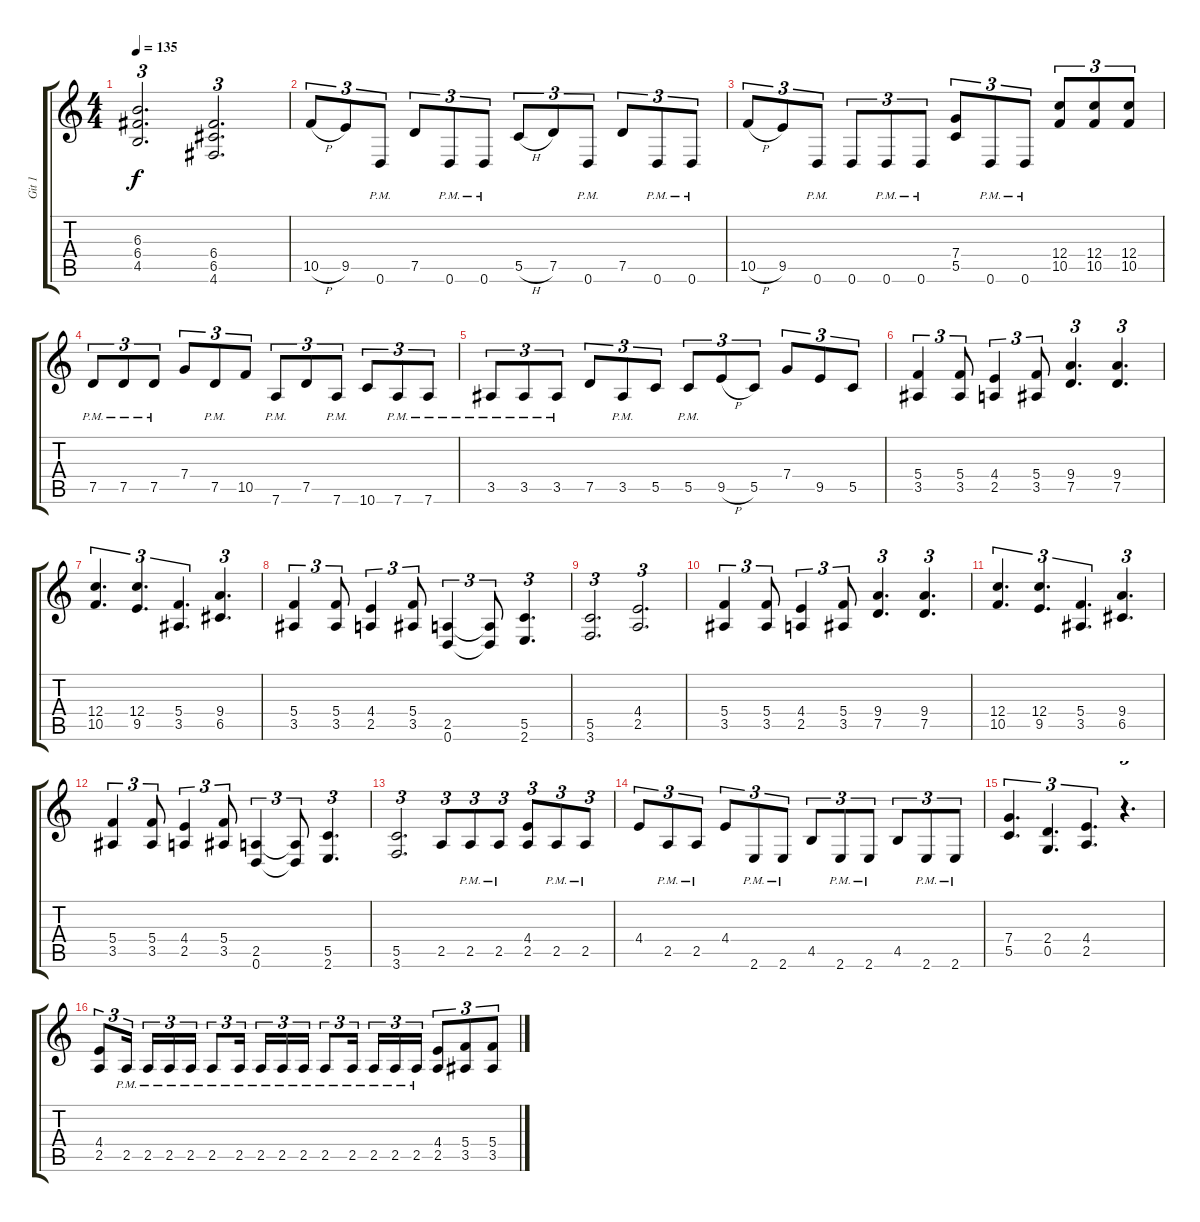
\track ("Git 1" "Git 1") {instrument distortionguitar}
\staff {score tabs}
\tuning (D4 A3 F3 C3 G2 D2) {hide}
\ts (4 4)
\tempo 135
\clef g2
\ks c
(6.3 6.4 4.5).2{d tu (3 2) dy f} (6.4 6.5 4.6).2{d tu (3 2)} |
10.5{h}.8{tu (3 2)} 9.5.8{tu (3 2)} 0.6{pm}.8{tu (3 2)} 7.5.8{tu (3 2)} 0.6{pm}.8{tu (3 2)} 0.6{pm}.8{tu (3 2)} 5.5{h}.8{tu (3 2)} 7.5.8{tu (3 2)} 0.6{pm}.8{tu (3 2)} 7.5.8{tu (3 2)} 0.6{pm}.8{tu (3 2)} 0.6{pm}.8{tu (3 2)} |
10.5{h}.8{tu (3 2)} 9.5.8{tu (3 2)} 0.6{pm}.8{tu (3 2)} 0.6.8{tu (3 2)} 0.6{pm}.8{tu (3 2)} 0.6{pm}.8{tu (3 2)} (7.4 5.5).8{tu (3 2)} 0.6{pm}.8{tu (3 2)} 0.6{pm}.8{tu (3 2)} (12.4 10.5).8{tu (3 2)} (12.4 10.5).8{tu (3 2)} (12.4 10.5).8{tu (3 2)} |
7.5{pm}.8{tu (3 2)} 7.5{pm}.8{tu (3 2)} 7.5{pm}.8{tu (3 2)} 7.4.8{tu (3 2)} 7.5{pm}.8{tu (3 2)} 10.5.8{tu (3 2)} 7.6{pm}.8{tu (3 2)} 7.5.8{tu (3 2)} 7.6{pm}.8{tu (3 2)} 10.6.8{tu (3 2)} 7.6{pm}.8{tu (3 2)} 7.6{pm}.8{tu (3 2)} |
3.5{pm}.8{tu (3 2)} 3.5{pm}.8{tu (3 2)} 3.5{pm}.8{tu (3 2)} 7.5.8{tu (3 2)} 3.5{pm}.8{tu (3 2)} 5.5.8{tu (3 2)} 5.5{pm}.8{tu (3 2)} 9.5{h}.8{tu (3 2)} 5.5.8{tu (3 2)} 7.4.8{tu (3 2)} 9.5.8{tu (3 2)} 5.5.8{tu (3 2)} |
(5.4 3.5).4{tu (3 2)} (5.4 3.5).8{tu (3 2)} (4.4 2.5).4{tu (3 2)} (5.4 3.5).8{tu (3 2)} (9.4 7.5).4{d tu (3 2)} (9.4 7.5).4{d tu (3 2)} |
(12.4 10.5).4{d tu (3 2)} (12.4 9.5).4{d tu (3 2)} (5.4 3.5).4{d tu (3 2)} (9.4 6.5).4{d tu (3 2)} |
(5.4 3.5).4{tu (3 2)} (5.4 3.5).8{tu (3 2)} (4.4 2.5).4{tu (3 2)} (5.4 3.5).8{tu (3 2)} (2.5 0.6).4{tu (3 2)} (2.5{t} 0.6{t}).8{tu (3 2)} (5.5 2.6).4{d tu (3 2)} |
(5.5 3.6).2{d tu (3 2)} (4.4 2.5).2{d tu (3 2)} |
(5.4 3.5).4{tu (3 2)} (5.4 3.5).8{tu (3 2)} (4.4 2.5).4{tu (3 2)} (5.4 3.5).8{tu (3 2)} (9.4 7.5).4{d tu (3 2)} (9.4 7.5).4{d tu (3 2)} |
(12.4 10.5).4{d tu (3 2)} (12.4 9.5).4{d tu (3 2)} (5.4 3.5).4{d tu (3 2)} (9.4 6.5).4{d tu (3 2)} |
(5.4 3.5).4{tu (3 2)} (5.4 3.5).8{tu (3 2)} (4.4 2.5).4{tu (3 2)} (5.4 3.5).8{tu (3 2)} (2.5 0.6).4{tu (3 2)} (2.5{t} 0.6{t}).8{tu (3 2)} (5.5 2.6).4{d tu (3 2)} |
(5.5 3.6).2{d tu (3 2)} 2.5.8{tu (3 2)} 2.5{pm}.8{tu (3 2)} 2.5{pm}.8{tu (3 2)} (4.4 2.5).8{tu (3 2)} 2.5{pm}.8{tu (3 2)} 2.5{pm}.8{tu (3 2)} |
4.4.8{tu (3 2)} 2.5{pm}.8{tu (3 2)} 2.5{pm}.8{tu (3 2)} 4.4.8{tu (3 2)} 2.6{pm}.8{tu (3 2)} 2.6{pm}.8{tu (3 2)} 4.5.8{tu (3 2)} 2.6{pm}.8{tu (3 2)} 2.6{pm}.8{tu (3 2)} 4.5.8{tu (3 2)} 2.6{pm}.8{tu (3 2)} 2.6{pm}.8{tu (3 2)} |
(7.4 5.5).4{d tu (3 2)} (2.4 0.5).4{d tu (3 2)} (4.4 2.5).4{d tu (3 2)} r.4{d tu (3 2)} |
(4.4 2.5).8{tu (3 2)} 2.5{pm}.16{tu (3 2) beam splitsecondary} 2.5{pm}.16{tu (3 2)} 2.5{pm}.16{tu (3 2)} 2.5{pm}.16{tu (3 2)} 2.5{pm}.8{tu (3 2)} 2.5{pm}.16{tu (3 2) beam splitsecondary} 2.5{pm}.16{tu (3 2)} 2.5{pm}.16{tu (3 2)} 2.5{pm}.16{tu (3 2)} 2.5{pm}.8{tu (3 2)} 2.5{pm}.16{tu (3 2) beam splitsecondary} 2.5{pm}.16{tu (3 2)} 2.5{pm}.16{tu (3 2)} 2.5{pm}.16{tu (3 2)} (4.4 2.5).8{tu (3 2)} (5.4 3.5).8{tu (3 2)} (5.4 3.5).8{tu (3 2)}
